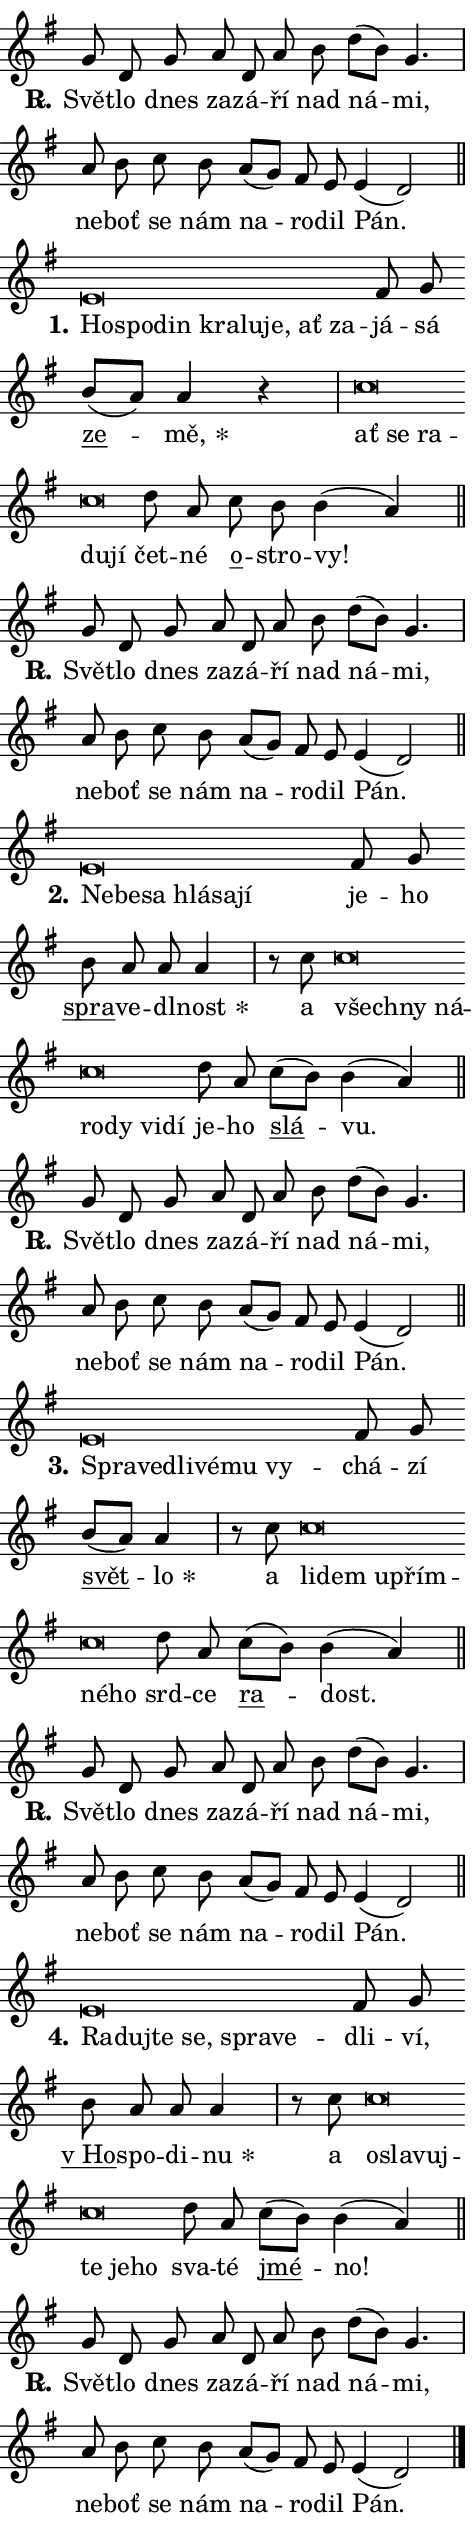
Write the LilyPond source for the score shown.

\version "2.24.0"
\header { tagline = "" }
\paper {
  indent = 0\cm
  top-margin = 0\cm
  right-margin = 0.13\cm % to fit lyric hyphens
  bottom-margin = 0\cm
  left-margin = 0\cm
  paper-width = 8\cm
  page-breaking = #ly:one-page-breaking
  system-system-spacing.basic-distance = #11
  score-system-spacing.basic-distance = #11
  ragged-last = ##f
}


%% Author: Thomas Morley
%% https://lists.gnu.org/archive/html/lilypond-user/2020-05/msg00002.html
#(define (line-position grob)
"Returns position of @var[grob} in current system:
   @code{'start}, if at first time-step
   @code{'end}, if at last time-step
   @code{'middle} otherwise
"
  (let* ((col (ly:item-get-column grob))
         (ln (ly:grob-object col 'left-neighbor))
         (rn (ly:grob-object col 'right-neighbor))
         (col-to-check-left (if (ly:grob? ln) ln col))
         (col-to-check-right (if (ly:grob? rn) rn col))
         (break-dir-left
           (and
             (ly:grob-property col-to-check-left 'non-musical #f)
             (ly:item-break-dir col-to-check-left)))
         (break-dir-right
           (and
             (ly:grob-property col-to-check-right 'non-musical #f)
             (ly:item-break-dir col-to-check-right))))
        (cond ((eqv? 1 break-dir-left) 'start)
              ((eqv? -1 break-dir-right) 'end)
              (else 'middle))))

#(define (tranparent-at-line-position vctor)
  (lambda (grob)
  "Relying on @code{line-position} select the relevant enry from @var{vctor}.
Used to determine transparency,"
    (case (line-position grob)
      ((end) (not (vector-ref vctor 0)))
      ((middle) (not (vector-ref vctor 1)))
      ((start) (not (vector-ref vctor 2))))))

noteHeadBreakVisibility =
#(define-music-function (break-visibility)(vector?)
"Makes @code{NoteHead}s transparent relying on @var{break-visibility}"
#{
  \override NoteHead.transparent =
    #(tranparent-at-line-position break-visibility)
#})

#(define delete-ledgers-for-transparent-note-heads
  (lambda (grob)
    "Reads whether a @code{NoteHead} is transparent.
If so this @code{NoteHead} is removed from @code{'note-heads} from
@var{grob}, which is supposed to be @code{LedgerLineSpanner}.
As a result ledgers are not printed for this @code{NoteHead}"
    (let* ((nhds-array (ly:grob-object grob 'note-heads))
           (nhds-list
             (if (ly:grob-array? nhds-array)
                 (ly:grob-array->list nhds-array)
                 '()))
           ;; Relies on the transparent-property being done before
           ;; Staff.LedgerLineSpanner.after-line-breaking is executed.
           ;; This is fragile ...
           (to-keep
             (remove
               (lambda (nhd)
                 (ly:grob-property nhd 'transparent #f))
               nhds-list)))
      ;; TODO find a better method to iterate over grob-arrays, similiar
      ;; to filter/remove etc for lists
      ;; For now rebuilt from scratch
      (set! (ly:grob-object grob 'note-heads)  '())
      (for-each
        (lambda (nhd)
          (ly:pointer-group-interface::add-grob grob 'note-heads nhd))
        to-keep))))

squashNotes = {
  \override NoteHead.X-extent = #'(-0.2 . 0.2)
  \override NoteHead.Y-extent = #'(-0.75 . 0)
  \override NoteHead.stencil =
    #(lambda (grob)
       (let ((pos (ly:grob-property grob 'staff-position)))
         (begin
           (if (< pos -7) (display "ERROR: Lower brevis then expected\n") (display ""))
           (if (<= pos -6) ly:text-interface::print ly:note-head::print))))
}
unSquashNotes = {
  \revert NoteHead.X-extent
  \revert NoteHead.Y-extent
  \revert NoteHead.stencil
}

hideNotes = \noteHeadBreakVisibility #begin-of-line-visible
unHideNotes = \noteHeadBreakVisibility #all-visible

% work-around for resetting accidentals
% https://lilypond.org/doc/v2.23/Documentation/notation/displaying-rhythms#unmetered-music
cadenzaMeasure = {
  \cadenzaOff
  \partial 1024 s1024
  \cadenzaOn
}

#(define-markup-command (accent layout props text) (markup?)
  "Underline accented syllable"
  (interpret-markup layout props
    #{\markup \override #'(offset . 4.3) \underline { #text }#}))

responsum = \markup \concat {
  "R" \hspace #-1.05 \path #0.1 #'((moveto 0 0.07) (lineto 0.9 0.8)) \hspace #0.05 "."
}

spaceSize = #0.6828661417322834 % exact space size for TeX Gyre Schola

\layout {
  \context {
    \Staff
    \remove "Time_signature_engraver"
    \override LedgerLineSpanner.after-line-breaking = #delete-ledgers-for-transparent-note-heads
  }
  \context {
    \Lyrics {
      \override LyricSpace.minimum-distance = \spaceSize
      \override LyricText.font-name = #"TeX Gyre Schola"
      \override LyricText.font-size = 1
      \override StanzaNumber.font-name = #"TeX Gyre Schola Bold"
      \override StanzaNumber.font-size = 1
    }
  }
  \context {
    \Score 
    \override NoteHead.text =
      #(lambda (grob) 
        (let ((pos (ly:grob-property grob 'staff-position)))
          #{\markup {
            \combine
              \halign #-0.55 \raise #(if (= pos -6) 0 0.5) \override #'(thickness . 2) \draw-line #'(3.2 . 0)
              \musicglyph "noteheads.sM1"
          }#}))
  }
}

% magnetic-lyrics.ily
%
%   written by
%     Jean Abou Samra <jean@abou-samra.fr>
%     Werner Lemberg <wl@gnu.org>
%
%   adapted by
%     Jiri Hon <jiri.hon@gmail.com>
%
% Version 2022-Apr-15

% https://www.mail-archive.com/lilypond-user@gnu.org/msg149350.html

#(define (Left_hyphen_pointer_engraver context)
   "Collect syllable-hyphen-syllable occurrences in lyrics and store
them in properties.  This engraver only looks to the left.  For
example, if the lyrics input is @code{foo -- bar}, it does the
following.

@itemize @bullet
@item
Set the @code{text} property of the @code{LyricHyphen} grob between
@q{foo} and @q{bar} to @code{foo}.

@item
Set the @code{left-hyphen} property of the @code{LyricText} grob with
text @q{foo} to the @code{LyricHyphen} grob between @q{foo} and
@q{bar}.
@end itemize

Use this auxiliary engraver in combination with the
@code{lyric-@/text::@/apply-@/magnetic-@/offset!} hook."
   (let ((hyphen #f)
         (text #f))
     (make-engraver
      (acknowledgers
       ((lyric-syllable-interface engraver grob source-engraver)
        (set! text grob)))
      (end-acknowledgers
       ((lyric-hyphen-interface engraver grob source-engraver)
        ;(when (not (grob::has-interface grob 'lyric-space-interface))
          (set! hyphen grob)));)
      ((stop-translation-timestep engraver)
       (when (and text hyphen)
         (ly:grob-set-object! text 'left-hyphen hyphen))
       (set! text #f)
       (set! hyphen #f)))))

#(define (lyric-text::apply-magnetic-offset! grob)
   "If the space between two syllables is less than the value in
property @code{LyricText@/.details@/.squash-threshold}, move the right
syllable to the left so that it gets concatenated with the left
syllable.

Use this function as a hook for
@code{LyricText@/.after-@/line-@/breaking} if the
@code{Left_@/hyphen_@/pointer_@/engraver} is active."
   (let ((hyphen (ly:grob-object grob 'left-hyphen #f)))
     (when hyphen
       (let ((left-text (ly:spanner-bound hyphen LEFT)))
         (when (grob::has-interface left-text 'lyric-syllable-interface)
           (let* ((common (ly:grob-common-refpoint grob left-text X))
                  (this-x-ext (ly:grob-extent grob common X))
                  (left-x-ext
                   (begin
                     ;; Trigger magnetism for left-text.
                     (ly:grob-property left-text 'after-line-breaking)
                     (ly:grob-extent left-text common X)))
                  ;; `delta` is the gap width between two syllables.
                  (delta (- (interval-start this-x-ext)
                            (interval-end left-x-ext)))
                  (details (ly:grob-property grob 'details))
                  (threshold (assoc-get 'squash-threshold details 0.2)))
             (when (< delta threshold)
               (let* (;; We have to manipulate the input text so that
                      ;; ligatures crossing syllable boundaries are not
                      ;; disabled.  For languages based on the Latin
                      ;; script this is essentially a beautification.
                      ;; However, for non-Western scripts it can be a
                      ;; necessity.
                      (lt (ly:grob-property left-text 'text))
                      (rt (ly:grob-property grob 'text))
                      (is-space (grob::has-interface hyphen 'lyric-space-interface))
                      (space (if is-space " " ""))
                      (extra-delta (if is-space spaceSize 0))
                      ;; Append new syllable.
                      (ltrt-space (if (and (string? lt) (string? rt))
                                (string-append lt space rt)
                                (make-concat-markup (list lt space rt))))
                      ;; Right-align `ltrt` to the right side.
                      (ltrt-space-markup (grob-interpret-markup
                               grob
                               (make-translate-markup
                                (cons (interval-length this-x-ext) 0)
                                (make-right-align-markup ltrt-space)))))
                 (begin
                   ;; Don't print `left-text`.
                   (ly:grob-set-property! left-text 'stencil #f)
                   ;; Set text and stencil (which holds all collected
                   ;; syllables so far) and shift it to the left.
                   (ly:grob-set-property! grob 'text ltrt-space)
                   (ly:grob-set-property! grob 'stencil ltrt-space-markup)
                   (ly:grob-translate-axis! grob (- (- delta extra-delta)) X))))))))))


#(define (lyric-hyphen::displace-bounds-first grob)
   ;; Make very sure this callback isn't triggered too early.
   (let ((left (ly:spanner-bound grob LEFT))
         (right (ly:spanner-bound grob RIGHT)))
     (ly:grob-property left 'after-line-breaking)
     (ly:grob-property right 'after-line-breaking)
     (ly:lyric-hyphen::print grob)))

squashThreshold = #0.4

\layout {
  \context {
    \Lyrics
    \consists #Left_hyphen_pointer_engraver
    \override LyricText.after-line-breaking =
      #lyric-text::apply-magnetic-offset!
    \override LyricHyphen.stencil = #lyric-hyphen::displace-bounds-first
    \override LyricText.details.squash-threshold = \squashThreshold
    \override LyricHyphen.minimum-distance = 0
    \override LyricHyphen.minimum-length = \squashThreshold
  }
}

squashText = \override LyricText.details.squash-threshold = 9999
unSquashText = \override LyricText.details.squash-threshold = \squashThreshold

leftText = \override LyricText.self-alignment-X = #LEFT
unLeftText = \revert LyricText.self-alignment-X

starOffset = #(lambda (grob) 
                (let ((x_offset (ly:self-alignment-interface::aligned-on-x-parent grob)))
                  (if (= x_offset 0) 0 (+ x_offset 1.2))))

star = #(define-music-function (syllable)(string?)
"Append star separator at the end of a syllable"
#{
  \once \override LyricText.X-offset = #starOffset
  \lyricmode { \markup {
    #syllable
    \override #'((font-name . "TeX Gyre Schola Bold")) \hspace #0.2 \lower #0.65 \larger "*"
  } }
#})

starAccent = #(define-music-function (syllable)(string?)
"Append star separator at the end of a syllable and make accent"
#{
  \once \override LyricText.X-offset = #starOffset
  \lyricmode { \markup {
    \accent #syllable
    \override #'((font-name . "TeX Gyre Schola Bold")) \hspace #0.2 \lower #0.65 \larger "*"
  } }
#})

breath = #(define-music-function (syllable)(string?)
"Append breathing indicator at the end of a syllable"
#{
  \lyricmode { \markup { #syllable "+" } }
#})

optionalBreath = #(define-music-function (syllable)(string?)
"Append optional breathing indicator at the end of a syllable"
#{
  \lyricmode { \markup { #syllable "(+)" } }
#})


\score {
    <<
        \new Voice = "melody" { \cadenzaOn \key g \major \relative { g'8 d g a d, a' \bar "" b d[( b)] g4. \cadenzaMeasure \bar "|" a8 b \bar "" c b \bar "" a[( g)] fis e \bar "" e4( d2) \cadenzaMeasure \bar "||" \break } }
        \new Lyrics \lyricsto "melody" { \lyricmode { \set stanza = \responsum
Svět -- lo dnes za -- zá -- ří nad ná -- mi, ne -- boť se nám na -- ro -- dil Pán. } }
    >>
    \layout {}
}

\score {
    <<
        \new Voice = "melody" { \cadenzaOn \key g \major \relative { \squashNotes e'\breve*1/16 \hideNotes \breve*1/16 \bar "" \breve*1/16 \bar "" \breve*1/16 \bar "" \breve*1/16 \bar "" \breve*1/16 \bar "" \breve*1/16 \breve*1/16 \bar "" \unHideNotes \unSquashNotes fis8 g \bar "" b[( a)] a4 r \cadenzaMeasure \bar "|" \squashNotes c\breve*1/16 \hideNotes \breve*1/16 \bar "" \breve*1/16 \bar "" \breve*1/16 \breve*1/16 \bar "" \unHideNotes \unSquashNotes d8 a \bar "" c b b4( a) \cadenzaMeasure \bar "||" \break } }
        \new Lyrics \lyricsto "melody" { \lyricmode { \set stanza = "1."
\leftText Ho -- \squashText spo -- din kra -- lu -- je, ať za -- \unLeftText \unSquashText já -- sá \markup \accent ze -- \star mě, \leftText ať \squashText se ra -- du -- jí \unLeftText \unSquashText čet -- né \markup \accent o -- stro -- vy! } }
    >>
    \layout {}
}

\score {
    <<
        \new Voice = "melody" { \cadenzaOn \key g \major \relative { g'8 d g a d, a' \bar "" b d[( b)] g4. \cadenzaMeasure \bar "|" a8 b \bar "" c b \bar "" a[( g)] fis e \bar "" e4( d2) \cadenzaMeasure \bar "||" \break } }
        \new Lyrics \lyricsto "melody" { \lyricmode { \set stanza = \responsum
Svět -- lo dnes za -- zá -- ří nad ná -- mi, ne -- boť se nám na -- ro -- dil Pán. } }
    >>
    \layout {}
}

\score {
    <<
        \new Voice = "melody" { \cadenzaOn \key g \major \relative { \squashNotes e'\breve*1/16 \hideNotes \breve*1/16 \bar "" \breve*1/16 \bar "" \breve*1/16 \bar "" \breve*1/16 \breve*1/16 \bar "" \unHideNotes \unSquashNotes fis8 g \bar "" b a a a4 \cadenzaMeasure \bar "|" r8 c \squashNotes c\breve*1/16 \hideNotes \breve*1/16 \bar "" \breve*1/16 \bar "" \breve*1/16 \bar "" \breve*1/16 \bar "" \breve*1/16 \breve*1/16 \bar "" \unHideNotes \unSquashNotes d8 a \bar "" c[( b)] b4( a) \cadenzaMeasure \bar "||" \break } }
        \new Lyrics \lyricsto "melody" { \lyricmode { \set stanza = "2."
\leftText Ne -- \squashText be -- sa hlá -- sa -- jí \unLeftText \unSquashText je -- ho \markup \accent spra -- ve -- dl -- \star nost a \leftText všech -- \squashText ny ná -- ro -- dy vi -- dí \unLeftText \unSquashText je -- ho \markup \accent slá -- vu. } }
    >>
    \layout {}
}

\score {
    <<
        \new Voice = "melody" { \cadenzaOn \key g \major \relative { g'8 d g a d, a' \bar "" b d[( b)] g4. \cadenzaMeasure \bar "|" a8 b \bar "" c b \bar "" a[( g)] fis e \bar "" e4( d2) \cadenzaMeasure \bar "||" \break } }
        \new Lyrics \lyricsto "melody" { \lyricmode { \set stanza = \responsum
Svět -- lo dnes za -- zá -- ří nad ná -- mi, ne -- boť se nám na -- ro -- dil Pán. } }
    >>
    \layout {}
}

\score {
    <<
        \new Voice = "melody" { \cadenzaOn \key g \major \relative { \squashNotes e'\breve*1/16 \hideNotes \breve*1/16 \bar "" \breve*1/16 \bar "" \breve*1/16 \bar "" \breve*1/16 \breve*1/16 \bar "" \unHideNotes \unSquashNotes fis8 g \bar "" b[( a)] a4 \cadenzaMeasure \bar "|" r8 c \squashNotes c\breve*1/16 \hideNotes \breve*1/16 \bar "" \breve*1/16 \bar "" \breve*1/16 \bar "" \breve*1/16 \breve*1/16 \bar "" \unHideNotes \unSquashNotes d8 a \bar "" c[( b)] b4( a) \cadenzaMeasure \bar "||" \break } }
        \new Lyrics \lyricsto "melody" { \lyricmode { \set stanza = "3."
\leftText Spra -- \squashText ve -- dli -- vé -- mu vy -- \unLeftText \unSquashText chá -- zí \markup \accent svět -- \star lo a \leftText li -- \squashText dem u -- přím -- né -- ho \unLeftText \unSquashText srd -- ce \markup \accent ra -- dost. } }
    >>
    \layout {}
}

\score {
    <<
        \new Voice = "melody" { \cadenzaOn \key g \major \relative { g'8 d g a d, a' \bar "" b d[( b)] g4. \cadenzaMeasure \bar "|" a8 b \bar "" c b \bar "" a[( g)] fis e \bar "" e4( d2) \cadenzaMeasure \bar "||" \break } }
        \new Lyrics \lyricsto "melody" { \lyricmode { \set stanza = \responsum
Svět -- lo dnes za -- zá -- ří nad ná -- mi, ne -- boť se nám na -- ro -- dil Pán. } }
    >>
    \layout {}
}

\score {
    <<
        \new Voice = "melody" { \cadenzaOn \key g \major \relative { \squashNotes e'\breve*1/16 \hideNotes \breve*1/16 \bar "" \breve*1/16 \bar "" \breve*1/16 \bar "" \breve*1/16 \breve*1/16 \bar "" \unHideNotes \unSquashNotes fis8 g \bar "" b a a a4 \cadenzaMeasure \bar "|" r8 c \squashNotes c\breve*1/16 \hideNotes \breve*1/16 \bar "" \breve*1/16 \bar "" \breve*1/16 \bar "" \breve*1/16 \breve*1/16 \bar "" \unHideNotes \unSquashNotes d8 a \bar "" c[( b)] b4( a) \cadenzaMeasure \bar "||" \break } }
        \new Lyrics \lyricsto "melody" { \lyricmode { \set stanza = "4."
\leftText Ra -- \squashText duj -- te se, spra -- ve -- \unLeftText \unSquashText dli -- ví, \markup \accent "v Ho" -- spo -- di -- \star nu a \leftText o -- \squashText sla -- vuj -- te je -- ho \unLeftText \unSquashText sva -- té \markup \accent jmé -- no! } }
    >>
    \layout {}
}

\score {
    <<
        \new Voice = "melody" { \cadenzaOn \key g \major \relative { g'8 d g a d, a' \bar "" b d[( b)] g4. \cadenzaMeasure \bar "|" a8 b \bar "" c b \bar "" a[( g)] fis e \bar "" e4( d2) \cadenzaMeasure \bar "||" \break } \bar "|." }
        \new Lyrics \lyricsto "melody" { \lyricmode { \set stanza = \responsum
Svět -- lo dnes za -- zá -- ří nad ná -- mi, ne -- boť se nám na -- ro -- dil Pán. } }
    >>
    \layout {}
}
